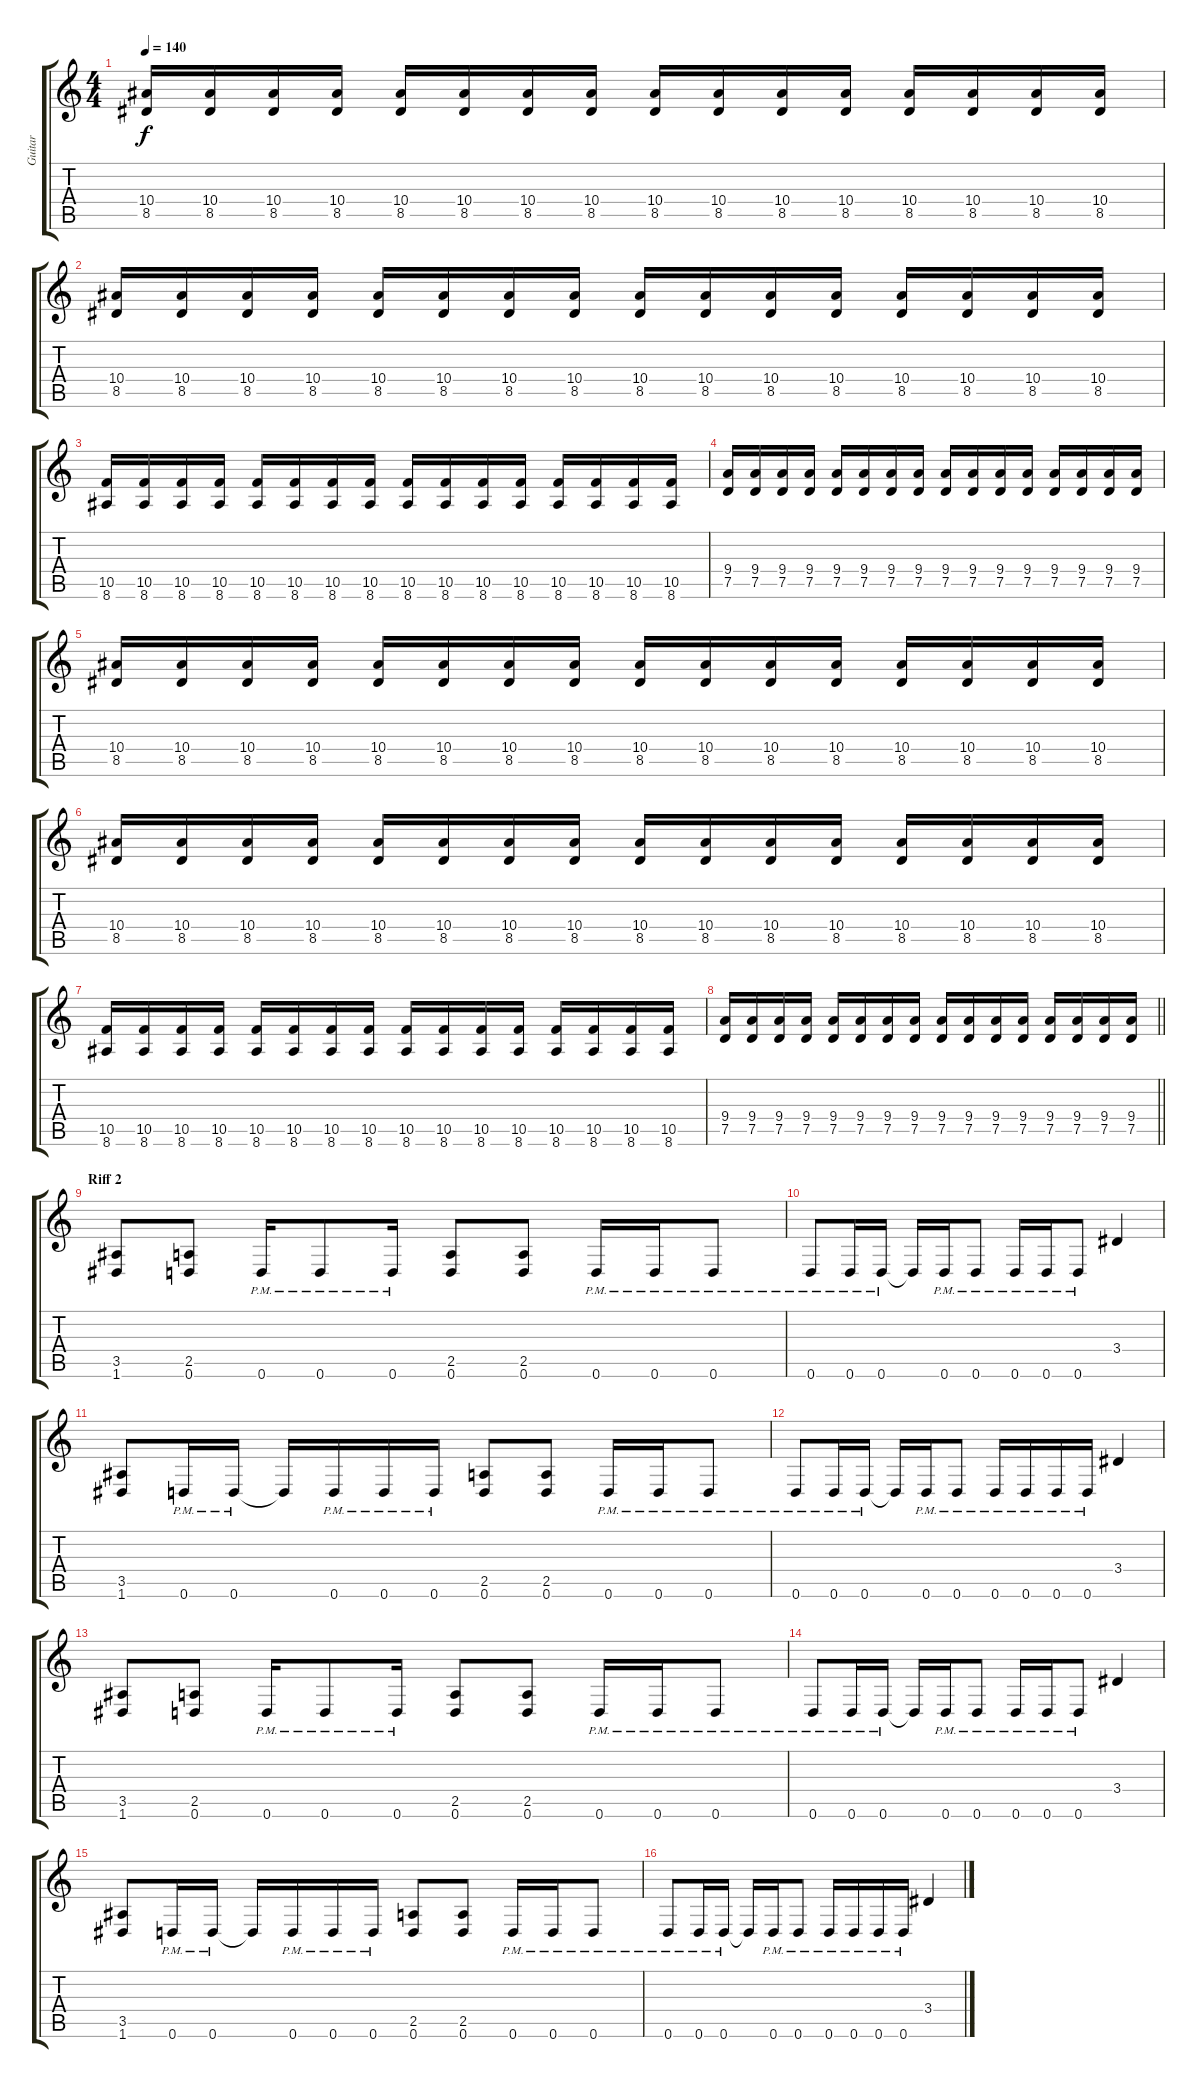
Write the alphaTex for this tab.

\track ("Guitar" "Guitar") {instrument distortionguitar}
\staff {score tabs}
\tuning (D4 A3 F3 C3 G2 D2) {hide}
\ts (4 4)
\tempo 140
\clef g2
\ks c
(10.4 8.5).16{dy f} (10.4 8.5).16 (10.4 8.5).16 (10.4 8.5).16 (10.4 8.5).16 (10.4 8.5).16 (10.4 8.5).16 (10.4 8.5).16 (10.4 8.5).16 (10.4 8.5).16 (10.4 8.5).16 (10.4 8.5).16 (10.4 8.5).16 (10.4 8.5).16 (10.4 8.5).16 (10.4 8.5).16 |
(10.4 8.5).16 (10.4 8.5).16 (10.4 8.5).16 (10.4 8.5).16 (10.4 8.5).16 (10.4 8.5).16 (10.4 8.5).16 (10.4 8.5).16 (10.4 8.5).16 (10.4 8.5).16 (10.4 8.5).16 (10.4 8.5).16 (10.4 8.5).16 (10.4 8.5).16 (10.4 8.5).16 (10.4 8.5).16 |
(10.5 8.6).16 (10.5 8.6).16 (10.5 8.6).16 (10.5 8.6).16 (10.5 8.6).16 (10.5 8.6).16 (10.5 8.6).16 (10.5 8.6).16 (10.5 8.6).16 (10.5 8.6).16 (10.5 8.6).16 (10.5 8.6).16 (10.5 8.6).16 (10.5 8.6).16 (10.5 8.6).16 (10.5 8.6).16 |
(9.4 7.5).16 (9.4 7.5).16 (9.4 7.5).16 (9.4 7.5).16 (9.4 7.5).16 (9.4 7.5).16 (9.4 7.5).16 (9.4 7.5).16 (9.4 7.5).16 (9.4 7.5).16 (9.4 7.5).16 (9.4 7.5).16 (9.4 7.5).16 (9.4 7.5).16 (9.4 7.5).16 (9.4 7.5).16 |
(10.4 8.5).16 (10.4 8.5).16 (10.4 8.5).16 (10.4 8.5).16 (10.4 8.5).16 (10.4 8.5).16 (10.4 8.5).16 (10.4 8.5).16 (10.4 8.5).16 (10.4 8.5).16 (10.4 8.5).16 (10.4 8.5).16 (10.4 8.5).16 (10.4 8.5).16 (10.4 8.5).16 (10.4 8.5).16 |
(10.4 8.5).16 (10.4 8.5).16 (10.4 8.5).16 (10.4 8.5).16 (10.4 8.5).16 (10.4 8.5).16 (10.4 8.5).16 (10.4 8.5).16 (10.4 8.5).16 (10.4 8.5).16 (10.4 8.5).16 (10.4 8.5).16 (10.4 8.5).16 (10.4 8.5).16 (10.4 8.5).16 (10.4 8.5).16 |
(10.5 8.6).16 (10.5 8.6).16 (10.5 8.6).16 (10.5 8.6).16 (10.5 8.6).16 (10.5 8.6).16 (10.5 8.6).16 (10.5 8.6).16 (10.5 8.6).16 (10.5 8.6).16 (10.5 8.6).16 (10.5 8.6).16 (10.5 8.6).16 (10.5 8.6).16 (10.5 8.6).16 (10.5 8.6).16 |
\barLineRight lightlight
(9.4 7.5).16 (9.4 7.5).16 (9.4 7.5).16 (9.4 7.5).16 (9.4 7.5).16 (9.4 7.5).16 (9.4 7.5).16 (9.4 7.5).16 (9.4 7.5).16 (9.4 7.5).16 (9.4 7.5).16 (9.4 7.5).16 (9.4 7.5).16 (9.4 7.5).16 (9.4 7.5).16 (9.4 7.5).16 |
\section ("" "Riff 2")
(3.5 1.6).8 (2.5 0.6).8 0.6{pm}.16 0.6{pm}.8 0.6{pm}.16 (2.5 0.6).8 (2.5 0.6).8 0.6{pm}.16 0.6{pm}.16 0.6{pm}.8 |
0.6{pm}.8 0.6{pm}.16 0.6{pm}.16 0.6{t}.16 0.6{pm}.16 0.6{pm}.8 0.6{pm}.16 0.6{pm}.16 0.6{pm}.8 3.4.4 |
(3.5 1.6).8 0.6{pm}.16 0.6{pm}.16 0.6{t}.16 0.6{pm}.16 0.6{pm}.16 0.6{pm}.16 (2.5 0.6).8 (2.5 0.6).8 0.6{pm}.16 0.6{pm}.16 0.6{pm}.8 |
0.6{pm}.8 0.6{pm}.16 0.6{pm}.16 0.6{t}.16 0.6{pm}.16 0.6{pm}.8 0.6{pm}.16 0.6{pm}.16 0.6{pm}.16 0.6{pm}.16 3.4.4 |
(3.5 1.6).8 (2.5 0.6).8 0.6{pm}.16 0.6{pm}.8 0.6{pm}.16 (2.5 0.6).8 (2.5 0.6).8 0.6{pm}.16 0.6{pm}.16 0.6{pm}.8 |
0.6{pm}.8 0.6{pm}.16 0.6{pm}.16 0.6{t}.16 0.6{pm}.16 0.6{pm}.8 0.6{pm}.16 0.6{pm}.16 0.6{pm}.8 3.4.4 |
(3.5 1.6).8 0.6{pm}.16 0.6{pm}.16 0.6{t}.16 0.6{pm}.16 0.6{pm}.16 0.6{pm}.16 (2.5 0.6).8 (2.5 0.6).8 0.6{pm}.16 0.6{pm}.16 0.6{pm}.8 |
0.6{pm}.8 0.6{pm}.16 0.6{pm}.16 0.6{t}.16 0.6{pm}.16 0.6{pm}.8 0.6{pm}.16 0.6{pm}.16 0.6{pm}.16 0.6{pm}.16 3.4.4
